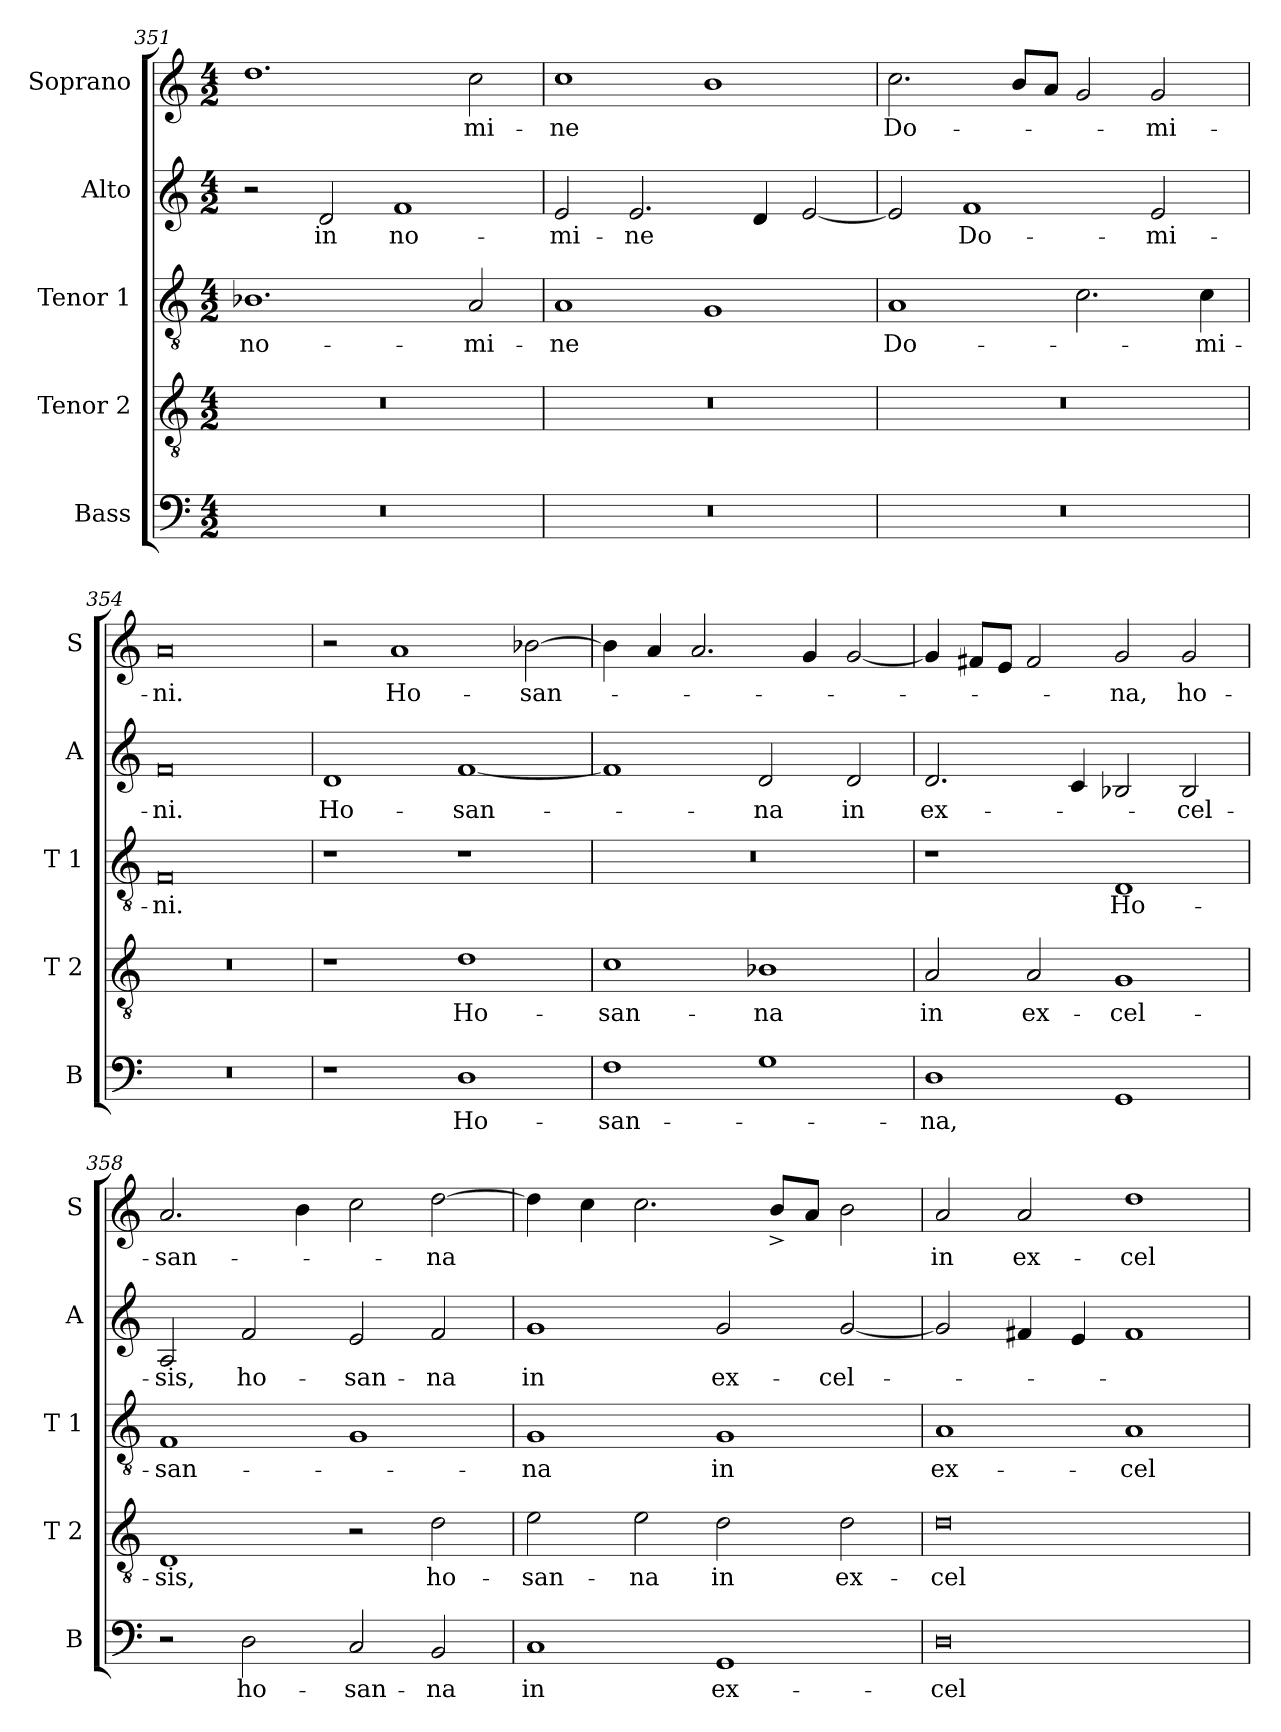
**kern	**text	**kern	**text	**kern	**text	**kern	**text	**kern	**text
*part5	*part5	*part4	*part4	*part3	*part3	*part2	*part2	*part1	*part1
*staff5	*staff5	*staff4	*staff4	*staff3	*staff3	*staff2	*staff2	*staff1	*staff1
*I"Bass	*	*I"Tenor 2	*	*I"Tenor 1	*	*I"Alto	*	*I"Soprano	*
*I'B	*	*I'T 2	*	*I'T 1	*	*I'A	*	*I'S	*
*clefF4	*	*clefGv2	*	*clefGv2	*	*clefG2	*	*clefG2	*
*k[]	*	*k[]	*	*k[]	*	*k[]	*	*k[]	*
*C:	*	*C:	*	*C:	*	*C:	*	*C:	*
*M4/2	*	*M4/2	*	*M4/2	*	*M4/2	*	*M4/2	*
=351	=351	=351	=351	=351	=351	=351	=351	=351	=351
!	!	!	!	!	!LO:LY:b:cj	!	!	!	!
0r	.	0r	.	1.B-X	no-	2r	.	1.dd	.
!	!	!	!	!	!	!	!LO:LY:b:cj	!	!
.	.	.	.	.	.	2d/	in	.	.
!	!	!	!	!	!	!	!LO:LY:b:cj	!	!
.	.	.	.	.	.	1f	no-	.	.
!	!	!	!	!	!LO:LY:b:cj	!	!	!	!LO:LY:b:cj
.	.	.	.	2A/	-mi-	.	.	2cc\	-mi-
=352	=352	=352	=352	=352	=352	=352	=352	=352	=352
!	!	!	!	!	!LO:LY:b:cj	!	!LO:LY:b:cj	!	!LO:LY:b:cj
0r	.	0r	.	1A	-ne	2e/	-mi-	1cc	-ne
!	!	!	!	!	!	!	!LO:LY:b:cj	!	!
.	.	.	.	.	.	2.e/	-ne	.	.
.	.	.	.	1G	.	.	.	1b	.
.	.	.	.	.	.	4d/	.	.	.
.	.	.	.	.	.	[<2e/	.	.	.
=353	=353	=353	=353	=353	=353	=353	=353	=353	=353
!	!	!	!	!	!LO:LY:b:cj	!	!	!	!LO:LY:b:cj
0r	.	0r	.	1A	Do-	2e/]	.	2.cc\	Do-
!	!	!	!	!	!	!	!LO:LY:b:cj	!	!
.	.	.	.	.	.	1f	Do-	.	.
.	.	.	.	.	.	.	.	8b/L	.
.	.	.	.	.	.	.	.	8a/J	.
.	.	.	.	2.c\	.	.	.	2g/	.
!	!	!	!	!	!	!	!LO:LY:b:cj	!	!LO:LY:b:cj
.	.	.	.	.	.	2e/	-mi-	2g/	-mi-
!	!	!	!	!	!LO:LY:b:cj	!	!	!	!
.	.	.	.	4c\	-mi-	.	.	.	.
=354	=354	=354	=354	=354	=354	=354	=354	=354	=354
!	!	!	!	!	!LO:LY:b:rj	!	!LO:LY:b:rj	!	!LO:LY:b:rj
0r	.	0r	.	0F	-ni.	0f	-ni.	0a	-ni.
!!LO:LB:g=z
=355	=355	=355	=355	=355	=355	=355	=355	=355	=355
!	!	!	!	!	!	!	!LO:LY:b:cj	!	!
1r	.	1r	.	1r	.	1d	Ho-	2r	.
!	!	!	!	!	!	!	!	!	!LO:LY:b:cj
.	.	.	.	.	.	.	.	1a	Ho-
!	!LO:LY:b:cj	!	!LO:LY:b:cj	!	!	!	!LO:LY:b:cj	!	!
1D	Ho-	1d	Ho-	1r	.	[<1f	-san-	.	.
!	!	!	!	!	!	!	!	!	!LO:LY:b:cj
.	.	.	.	.	.	.	.	[>2b-X\	-san-
=356	=356	=356	=356	=356	=356	=356	=356	=356	=356
!	!LO:LY:b:cj	!	!LO:LY:b:cj	!LO:N:vis=1	!	!	!	!	!
1F	-san-	1c	-san-	0r	.	1f]	.	4b-\]	.
.	.	.	.	.	.	.	.	4a/	.
.	.	.	.	.	.	.	.	2.a/	.
!	!	!	!LO:LY:b:cj	!	!	!	!LO:LY:b:cj	!	!
1G	.	1B-X	-na	.	.	2d/	-na	.	.
.	.	.	.	.	.	.	.	4g/	.
!	!	!	!	!	!	!	!LO:LY:b:cj	!	!
.	.	.	.	.	.	2d/	in	[<2g/	.
=357	=357	=357	=357	=357	=357	=357	=357	=357	=357
!	!LO:LY:b:cj	!	!LO:LY:b:cj	!	!	!	!LO:LY:b:cj	!	!
1D	-na,	2A/	in	1r	.	2.d/	ex-	4g/]	.
.	.	.	.	.	.	.	.	8f#X/L	.
.	.	.	.	.	.	.	.	8e/J	.
!	!	!	!LO:LY:b:cj	!	!	!	!	!	!
.	.	2A/	ex-	.	.	.	.	2f#/	.
.	.	.	.	.	.	4c/	.	.	.
!	!	!	!LO:LY:b:cj	!	!LO:LY:b:cj	!	!	!	!LO:LY:b:cj
1GG	.	1G	-cel-	1D	Ho-	2B-X/	.	2g/	-na,
!	!	!	!	!	!	!	!LO:LY:b:cj	!	!LO:LY:b:cj
.	.	.	.	.	.	2B-/	-cel-	2g/	ho-
=358	=358	=358	=358	=358	=358	=358	=358	=358	=358
!	!	!	!LO:LY:b:cj	!	!LO:LY:b:cj	!	!LO:LY:b:cj	!	!LO:LY:b:cj
2r	.	1D	-sis,	1F	-san-	2A/	-sis,	2.a/	-san-
!	!LO:LY:b	!	!	!	!	!	!LO:LY:b	!	!
2D\	ho-	.	.	.	.	2f/	ho-	.	.
.	.	.	.	.	.	.	.	4b\	.
!	!LO:LY:b:cj	!	!	!	!	!	!LO:LY:b:cj	!	!
2C/	-san-	2r	.	1G	.	2e/	-san-	2cc\	.
!	!LO:LY:b:rj	!	!LO:LY:b:cj	!	!	!	!LO:LY:b:rj	!	!LO:LY:b:cj
2BB/	-na	2d\	ho-	.	.	2f/	-na	[>2dd\	-na
=359	=359	=359	=359	=359	=359	=359	=359	=359	=359
!	!LO:LY:b:cj	!	!LO:LY:b:cj	!	!LO:LY:b:cj	!	!LO:LY:b:cj	!	!
1C	in	2e\	-san-	1G	-na	1g	in	4dd\]	.
.	.	.	.	.	.	.	.	4cc\	.
!	!	!	!LO:LY:b:cj	!	!	!	!	!	!
.	.	2e\	-na	.	.	.	.	2.cc\	.
!	!LO:LY:b:cj	!	!LO:LY:b:cj	!	!LO:LY:b:cj	!	!LO:LY:b:cj	!	!
1GG	ex-	2d\	in	1G	in	2g/	ex-	.	.
.	.	.	.	.	.	.	.	8b^>/L	.
.	.	.	.	.	.	.	.	8a/J	.
!	!	!	!LO:LY:b:cj	!	!	!	!LO:LY:b:cj	!	!
.	.	2d\	ex-	.	.	[<2g/	-cel-	2b\	.
=360	=360	=360	=360	=360	=360	=360	=360	=360	=360
!	!LO:LY:b:rj	!	!LO:LY:b:rj	!	!LO:LY:b:cj	!	!	!	!LO:LY:b:cj
0D	-cel-	0d	-cel-	1A	ex-	2g/]	.	2a/	in
!	!	!	!	!	!	!	!	!	!LO:LY:b:cj
.	.	.	.	.	.	4f#X/	.	2a/	ex-
.	.	.	.	.	.	4e/	.	.	.
!	!	!	!	!	!LO:LY:b:cj	!	!	!	!LO:LY:b:cj
.	.	.	.	1A	-cel-	1f#	.	1dd	-cel-
=	=	=	=	=	=	=	=	=	=
*-	*-	*-	*-	*-	*-	*-	*-	*-	*-
